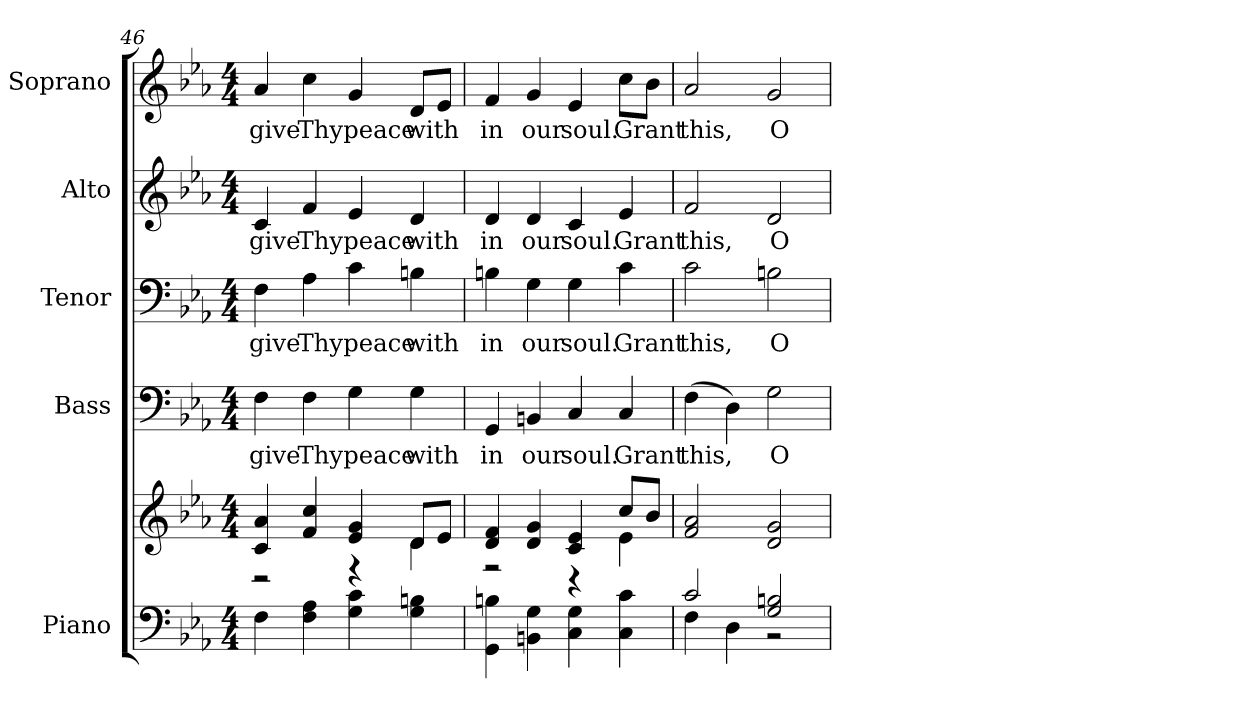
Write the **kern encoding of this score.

**kern	**kern	**kern	**text	**kern	**text	**kern	**text	**kern	**text
*part5	*part5	*part4	*part4	*part3	*part3	*part2	*part2	*part1	*part1
*staff6	*staff5	*staff4	*staff4	*staff3	*staff3	*staff2	*staff2	*staff1	*staff1
*I"Piano	*	*I"Bass	*	*I"Tenor	*	*I"Alto	*	*I"Soprano	*
*I'Pno.	*	*I'B.	*	*I'T.	*	*I'A.	*	*I'S.	*
*clefF4	*clefG2	*clefF4	*	*clefF4	*	*clefG2	*	*clefG2	*
*k[b-e-a-]	*k[b-e-a-]	*k[b-e-a-]	*	*k[b-e-a-]	*	*k[b-e-a-]	*	*k[b-e-a-]	*
*E-:	*E-:	*E-:	*	*E-:	*	*E-:	*	*E-:	*
*M4/4	*M4/4	*M4/4	*	*M4/4	*	*M4/4	*	*M4/4	*
=46	=46	=46	=46	=46	=46	=46	=46	=46	=46
*	*^	*	*	*	*	*	*	*	*
!	!	!	!	!LO:LY:b:color=#000000	!	!	!	!	!	!
!	!	!	!	!	!	!LO:LY:b:color=#000000	!	!	!	!
!	!	!	!	!	!	!	!	!LO:LY:b:color=#000000	!	!
!	!	!	!	!	!	!	!	!	!	!LO:LY:b:color=#000000
4Fi\	4ci/ 4a-i	2r	4Fi\	give	4Fi\	give	4ci/	give	4a-i/	give
!	!	!	!	!LO:LY:b:color=#000000	!	!	!	!	!	!
!	!	!	!	!	!	!LO:LY:b:color=#000000	!	!	!	!
!	!	!	!	!	!	!	!	!LO:LY:b:color=#000000	!	!
!	!	!	!	!	!	!	!	!	!	!LO:LY:b:color=#000000
4Fi\ 4A-i	4fi/ 4cci	.	4Fi\	Thy	4A-i\	Thy	4fi/	Thy	4cci\	Thy
!	!	!	!	!LO:LY:b:color=#000000	!	!	!	!	!	!
!	!	!	!	!	!	!LO:LY:b:color=#000000	!	!	!	!
!	!	!	!	!	!	!	!	!LO:LY:b:color=#000000	!	!
!	!	!	!	!	!	!	!	!	!	!LO:LY:b:color=#000000
4Gi\ 4ci	4e-i/ 4gi	4r	4Gi\	peace	4ci\	peace	4e-i/	peace	4gi/	peace
!	!	!	!	!LO:LY:b:color=#000000	!	!	!	!	!	!
!	!	!	!	!	!	!LO:LY:b:color=#000000	!	!	!	!
!	!	!	!	!	!	!	!	!LO:LY:b:color=#000000	!	!
!	!	!	!	!	!	!	!	!	!	!LO:LY:b:color=#000000
4Gi\ 4Bni	8di/L	4di\	4Gi\	with	4Bni\	with	4di/	with	8di/L	with
.	8e-i/J	.	.	.	.	.	.	.	8e-i/J	.
!!LO:PB:g=z
=47	=47	=47	=47	=47	=47	=47	=47	=47	=47	=47
!	!	!	!	!LO:LY:b:color=#000000	!	!	!	!	!	!
!	!	!	!	!	!	!LO:LY:b:color=#000000	!	!	!	!
!	!	!	!	!	!	!	!	!LO:LY:b:color=#000000	!	!
!	!	!	!	!	!	!	!	!	!	!LO:LY:b:color=#000000
4GGi\ 4Bni	4di/ 4fi	2r	4GGi/	in	4Bni\	in	4di/	in	4fi/	in
!	!	!	!	!LO:LY:b:color=#000000	!	!	!	!	!	!
!	!	!	!	!	!	!LO:LY:b:color=#000000	!	!	!	!
!	!	!	!	!	!	!	!	!LO:LY:b:color=#000000	!	!
!	!	!	!	!	!	!	!	!	!	!LO:LY:b:color=#000000
4BBni\ 4Gi	4di/ 4gi	.	4BBni/	our	4Gi\	our	4di/	our	4gi/	our
!	!	!	!	!LO:LY:b:color=#000000	!	!	!	!	!	!
!	!	!	!	!	!	!LO:LY:b:color=#000000	!	!	!	!
!	!	!	!	!	!	!	!	!LO:LY:b:color=#000000	!	!
!	!	!	!	!	!	!	!	!	!	!LO:LY:b:color=#000000
4Ci\ 4Gi	4ci/ 4e-i	4r	4Ci/	soul.	4Gi\	soul.	4ci/	soul.	4e-i/	soul.
!	!	!	!	!LO:LY:b:color=#000000	!	!	!	!	!	!
!	!	!	!	!	!	!LO:LY:b:color=#000000	!	!	!	!
!	!	!	!	!	!	!	!	!LO:LY:b:color=#000000	!	!
!	!	!	!	!	!	!	!	!	!	!LO:LY:b:color=#000000
4Ci\ 4ci	8cci/L	4e-i\	4Ci/	Grant	4ci\	Grant	4e-i/	Grant	8cci\L	Grant
.	8b-i/J	.	.	.	.	.	.	.	8b-i\J	.
*	*v	*v	*	*	*	*	*	*	*	*
=48	=48	=48	=48	=48	=48	=48	=48	=48	=48
*^	*	*	*	*	*	*	*	*	*
!	!	!	!	!LO:LY:b:color=#000000	!	!	!	!	!	!
!	!	!	!	!	!	!LO:LY:b:color=#000000	!	!	!	!
!	!	!	!	!	!	!	!	!LO:LY:b:color=#000000	!	!
!	!	!	!	!	!	!	!	!	!	!LO:LY:b:color=#000000
2ci/	4Fi\	2fi/ 2a-i	(4Fi\	this,	2ci\	this,	2fi/	this,	2a-i/	this,
.	4Di\	.	4Di\)	.	.	.	.	.	.	.
!	!	!	!	!LO:LY:b:color=#000000	!	!	!	!	!	!
!	!	!	!	!	!	!LO:LY:b:color=#000000	!	!	!	!
!	!	!	!	!	!	!	!	!LO:LY:b:color=#000000	!	!
!	!	!	!	!	!	!	!	!	!	!LO:LY:b:color=#000000
2Gi/ 2Bni	2r	2di/ 2gi	2Gi\	O	2Bni\	O	2di/	O	2gi/	O
*v	*v	*	*	*	*	*	*	*	*	*
=	=	=	=	=	=	=	=	=	=
*-	*-	*-	*-	*-	*-	*-	*-	*-	*-
